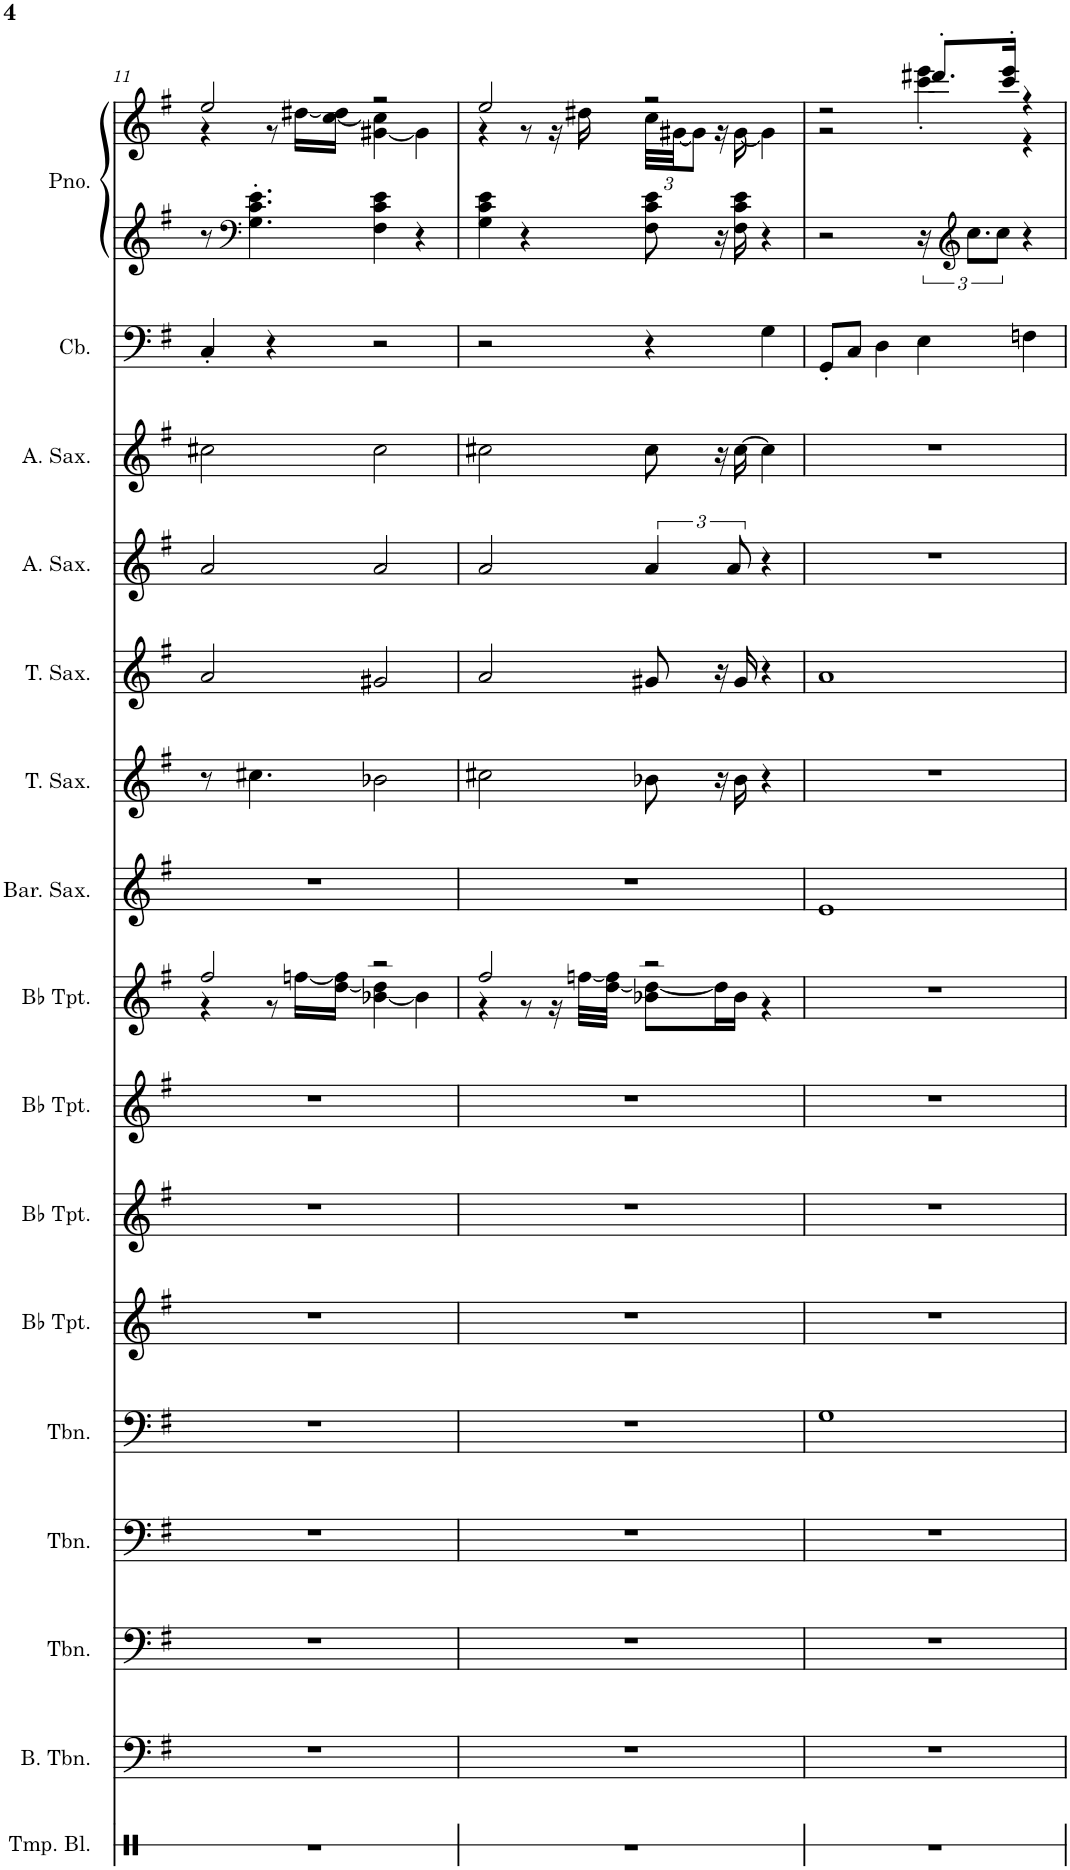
**kern	**kern	**kern	**kern	**kern	**kern	**kern	**kern	**kern	**kern	**kern	**kern	**kern	**kern	**kern	**kern	**kern
*part16	*part15	*part14	*part13	*part12	*part11	*part10	*part9	*part8	*part7	*part6	*part5	*part4	*part3	*part2	*part1	*part1
*staff17	*staff16	*staff15	*staff14	*staff13	*staff12	*staff11	*staff10	*staff9	*staff8	*staff7	*staff6	*staff5	*staff4	*staff3	*staff2	*staff1
*I"Temple Blocks	*I"Bass Trombone	*I"Trombone	*I"Trombone	*I"Trombone	*I"Bb Trumpet	*I"Bb Trumpet	*I"Bb Trumpet	*I"Bb Trumpet	*I"Baritone Saxophone	*I"Tenor Saxophone	*I"Tenor Saxophone	*I"Alto Saxophone	*I"Alto Saxophone	*I"Contrabass	*I"Piano	*
*I'Tmp. Bl.	*I'B. Tbn.	*I'Tbn.	*I'Tbn.	*I'Tbn.	*I'Bb Tpt.	*I'Bb Tpt.	*I'Bb Tpt.	*I'Bb Tpt.	*I'Bar. Sax.	*I'T. Sax.	*I'T. Sax.	*I'A. Sax.	*I'A. Sax.	*I'Cb.	*I'Pno.	*
!!LO:PB:g=z
*clefX	*clefF4	*clefF4	*clefF4	*clefF4	*clefG2	*clefG2	*clefG2	*clefG2	*clefG2	*clefG2	*clefG2	*clefG2	*clefG2	*clefF4	*clefG2	*clefG2
*	*	*	*	*	*Trd1c2	*Trd1c2	*Trd1c2	*Trd1c2	*Trd12c21	*Trd8c14	*Trd8c14	*Trd5c9	*Trd5c9	*Trd7c12	*	*
*k[]	*k[f#]	*k[f#]	*k[f#]	*k[f#]	*k[f#]	*k[f#]	*k[f#]	*k[f#]	*k[f#]	*k[f#]	*k[f#]	*k[f#]	*k[f#]	*k[f#]	*k[f#]	*k[f#]
*M4/4	*M4/4	*M4/4	*M4/4	*M4/4	*M4/4	*M4/4	*M4/4	*M4/4	*M4/4	*M4/4	*M4/4	*M4/4	*M4/4	*M4/4	*M4/4	*M4/4
=11	=11	=11	=11	=11	=11	=11	=11	=11	=11	=11	=11	=11	=11	=11	=11	=11
*	*	*	*	*	*	*	*	*^	*	*	*	*	*	*	*	*^
1r	1r	1r	1r	1r	1r	1r	1r	2ff#/	4r	1r	8r	2a/	2a/	2cc#X\	4C'/	8r	2ee/	4r
*	*	*	*	*	*	*	*	*	*	*	*	*	*	*	*	*clefF4	*	*
.	.	.	.	.	.	.	.	.	.	.	4.cc#X\	.	.	.	.	4.G\' 4.c\' 4.e\'	.	.
.	.	.	.	.	.	.	.	.	8r	.	.	.	.	.	4r	.	.	8r
.	.	.	.	.	.	.	.	.	[16ffn\LL	.	.	.	.	.	.	.	.	[16dd#X\LL
.	.	.	.	.	.	.	.	.	[16dd\ 16ff\]JJ	.	.	.	.	.	.	.	.	[16cc\ 16dd#\]JJ
.	.	.	.	.	.	.	.	2r	[4b-X\ 4dd\]	.	2b-X\	2g#X/	2a/	2cc#\	2r	4F#\ 4c\ 4e\	2r	[4g#X\ 4cc\]
.	.	.	.	.	.	.	.	.	4b-\]	.	.	.	.	.	.	4r	.	4g#\]
=12	=12	=12	=12	=12	=12	=12	=12	=12	=12	=12	=12	=12	=12	=12	=12	=12	=12	=12
1r	1r	1r	1r	1r	1r	1r	1r	2ff#/	4r	1r	2cc#X\	2a/	2a/	2cc#X\	2r	4G\ 4c\ 4e\	2ee/	4r
.	.	.	.	.	.	.	.	.	8r	.	.	.	.	.	.	4r	.	8r
.	.	.	.	.	.	.	.	.	16r	.	.	.	.	.	.	.	.	16r
.	.	.	.	.	.	.	.	.	[32ffn\LLL	.	.	.	.	.	.	.	.	16dd#X\
.	.	.	.	.	.	.	.	.	[32dd\ 32ff\]JJJ	.	.	.	.	.	.	.	.	.
*	*	*	*	*	*	*	*	*	*	*	*	*	*	*	*	*	*	*Xbrackettup
.	.	.	.	.	.	.	.	2r	8b-X\ 8dd\_L	.	8b-X\	8g#X/	6a/	8cc#\	4r	8F#\ 8c\ 8e\	2r	48cc\LLL
.	.	.	.	.	.	.	.	.	.	.	.	.	.	.	.	.	.	[48g#X\JJ
.	.	.	.	.	.	.	.	.	.	.	.	.	.	.	.	.	.	12g#\J]
.	.	.	.	.	.	.	.	.	16dd\L]	.	16r	16r	.	16r	.	16r	.	16r
.	.	.	.	.	.	.	.	.	.	.	.	.	12a/	.	.	.	.	.
.	.	.	.	.	.	.	.	.	16b-\JJ	.	16b-\	16g#/	.	[16cc#\	.	16F#\ 16c\ 16e\	.	[16g#\
.	.	.	.	.	.	.	.	.	4r	.	4r	4r	4r	4cc#\]	4G\	4r	.	4g#\]
*	*	*	*	*	*	*	*	*v	*v	*	*	*	*	*	*	*	*	*
=13	=13	=13	=13	=13	=13	=13	=13	=13	=13	=13	=13	=13	=13	=13	=13	=13	=13
1r	1r	1r	1r	1G	1r	1r	1r	1r	1e	1r	1a	1r	1r	8GG'/L	2r	2r	2r
.	.	.	.	.	.	.	.	.	.	.	.	.	.	8C/J	.	.	.
.	.	.	.	.	.	.	.	.	.	.	.	.	.	4D\	.	.	.
.	.	.	.	.	.	.	.	.	.	.	.	.	.	4E\	24r	8.ddd#X'/L	4ccc\' 4eee\'
*	*	*	*	*	*	*	*	*	*	*	*	*	*	*	*clefG2	*	*
.	.	.	.	.	.	.	.	.	.	.	.	.	.	.	12.cc\L	.	.
.	.	.	.	.	.	.	.	.	.	.	.	.	.	.	12cc\J	.	.
.	.	.	.	.	.	.	.	.	.	.	.	.	.	.	.	16ccc/' 16eee/'Jk	.
.	.	.	.	.	.	.	.	.	.	.	.	.	.	4Fn\	4r	4r	4r
*	*	*	*	*	*	*	*	*	*	*	*	*	*	*	*	*v	*v
=	=	=	=	=	=	=	=	=	=	=	=	=	=	=	=	=
*-	*-	*-	*-	*-	*-	*-	*-	*-	*-	*-	*-	*-	*-	*-	*-	*-
